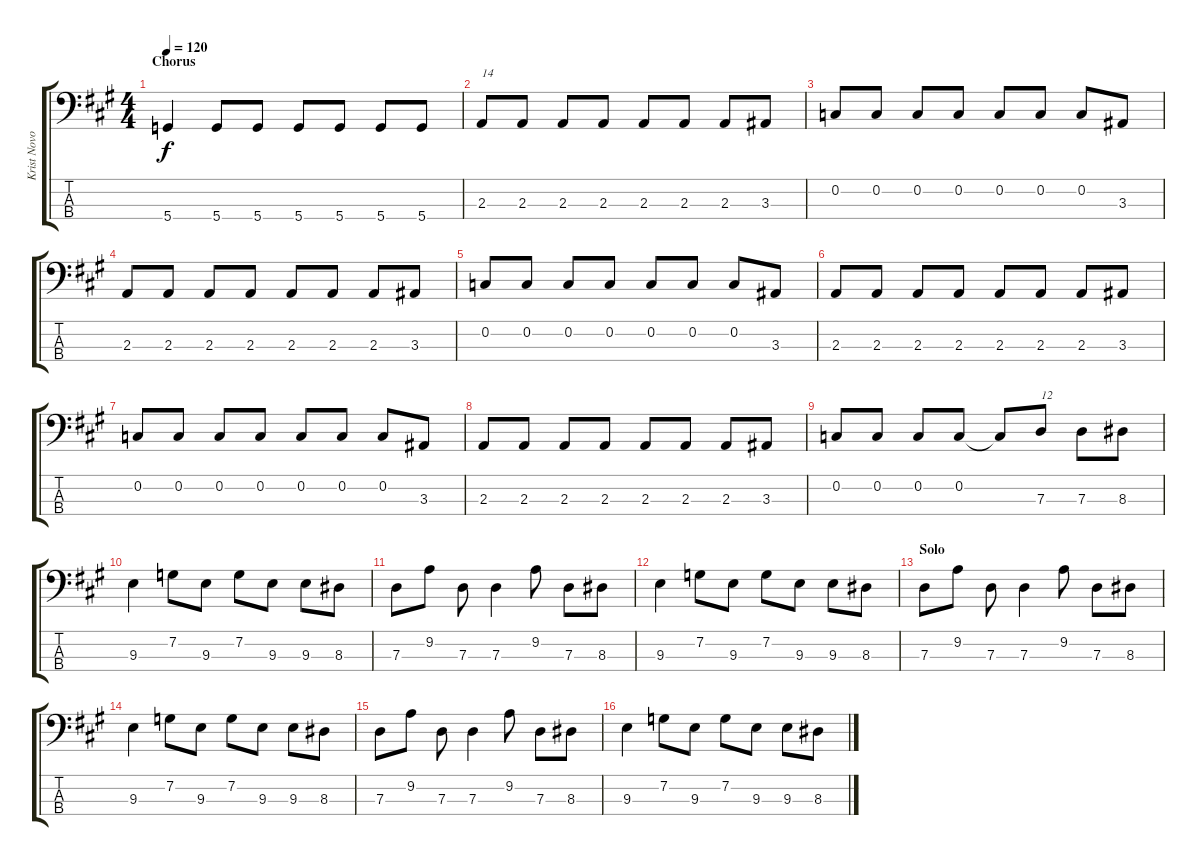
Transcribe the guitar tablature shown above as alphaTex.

\track ("Krist Novoselic (Bass)" "Krist Novo") {instrument electricbasspick}
\staff {score tabs}
\tuning (F2 C2 G1 D1) {hide}
\ts (4 4)
\section ("" "Chorus")
\tempo 120
\clef f4
\ks a
5.4.4{dy f} 5.4.8 5.4.8 5.4.8 5.4.8 5.4.8 5.4.8 |
2.3.8{txt "14" volume 14} 2.3.8 2.3.8 2.3.8 2.3.8 2.3.8 2.3.8 3.3.8 |
0.2.8 0.2.8 0.2.8 0.2.8 0.2.8 0.2.8 0.2.8 3.3.8 |
2.3.8 2.3.8 2.3.8 2.3.8 2.3.8 2.3.8 2.3.8 3.3.8 |
0.2.8 0.2.8 0.2.8 0.2.8 0.2.8 0.2.8 0.2.8 3.3.8 |
2.3.8 2.3.8 2.3.8 2.3.8 2.3.8 2.3.8 2.3.8 3.3.8 |
0.2.8 0.2.8 0.2.8 0.2.8 0.2.8 0.2.8 0.2.8 3.3.8 |
2.3.8 2.3.8 2.3.8 2.3.8 2.3.8 2.3.8 2.3.8 3.3.8 |
0.2.8 0.2.8 0.2.8 0.2.8 0.2{t}.8 7.3.8{txt "12" volume 12} 7.3.8 8.3.8 |
9.3.4 7.2.8 9.3.8 7.2.8 9.3.8 9.3.8 8.3.8 |
7.3.8 9.2.8 7.3.8 7.3.4 9.2.8 7.3.8 8.3.8 |
9.3.4 7.2.8 9.3.8 7.2.8 9.3.8 9.3.8 8.3.8 |
\section ("" "Solo")
7.3.8 9.2.8 7.3.8 7.3.4 9.2.8 7.3.8 8.3.8 |
9.3.4 7.2.8 9.3.8 7.2.8 9.3.8 9.3.8 8.3.8 |
7.3.8 9.2.8 7.3.8 7.3.4 9.2.8 7.3.8 8.3.8 |
9.3.4 7.2.8 9.3.8 7.2.8 9.3.8 9.3.8 8.3.8
